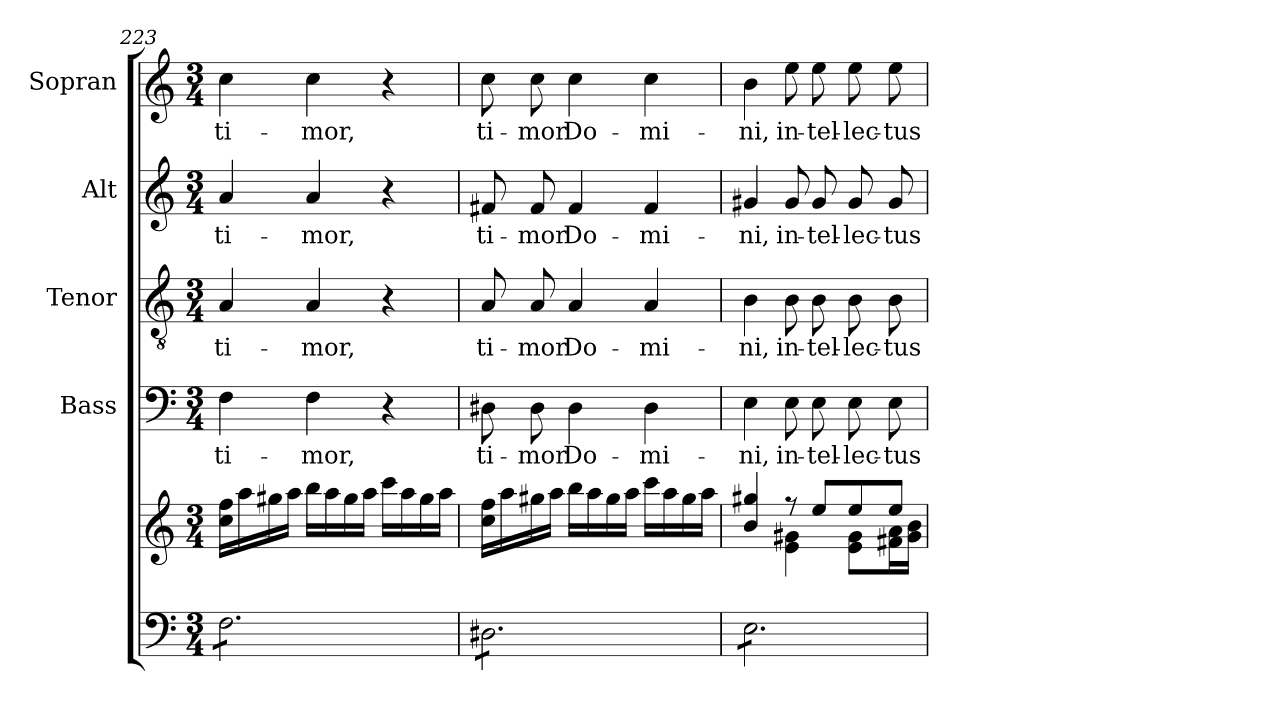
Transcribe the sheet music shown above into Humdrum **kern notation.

**kern	**kern	**kern	**text	**kern	**text	**kern	**text	**kern	**text
*part5	*part5	*part4	*part4	*part3	*part3	*part2	*part2	*part1	*part1
*staff6	*staff5	*staff4	*staff4	*staff3	*staff3	*staff2	*staff2	*staff1	*staff1
*	*	*I"Bass	*	*I"Tenor	*	*I"Alt	*	*I"Sopran	*
*	*	*I'B.	*	*I'T.	*	*I'A.	*	*I'S.	*
!!LO:LB:g=z
*clefF4	*clefG2	*clefF4	*	*clefGv2	*	*clefG2	*	*clefG2	*
*k[]	*k[]	*k[]	*	*k[]	*	*k[]	*	*k[]	*
*C:	*C:	*C:	*	*C:	*	*C:	*	*C:	*
*M3/4	*M3/4	*M3/4	*	*M3/4	*	*M3/4	*	*M3/4	*
=223	=223	=223	=223	=223	=223	=223	=223	=223	=223
!	!	!	!LO:LY:b	!	!LO:LY:b	!	!LO:LY:b	!	!LO:LY:b
*tremolo	*	*	*	*	*	*	*	*	*
8F\L	16cc\ 16ff\LL	4F\	ti-	4A/	ti-	4a/	ti-	4cc\	ti-
.	16aa\	.	.	.	.	.	.	.	.
8F\	16gg#X\	.	.	.	.	.	.	.	.
.	16aa\JJ	.	.	.	.	.	.	.	.
!	!	!	!LO:LY:b	!	!LO:LY:b	!	!LO:LY:b	!	!LO:LY:b
8F\	16bb\LL	4F\	-mor,	4A/	-mor,	4a/	-mor,	4cc\	-mor,
.	16aa\	.	.	.	.	.	.	.	.
8F\	16gg#\	.	.	.	.	.	.	.	.
.	16aa\JJ	.	.	.	.	.	.	.	.
8F\	16ccc\LL	4r	.	4r	.	4r	.	4r	.
.	16aa\	.	.	.	.	.	.	.	.
8F\J	16gg#\	.	.	.	.	.	.	.	.
.	16aa\JJ	.	.	.	.	.	.	.	.
=224	=224	=224	=224	=224	=224	=224	=224	=224	=224
!	!	!	!LO:LY:b	!	!LO:LY:b	!	!LO:LY:b	!	!LO:LY:b
8D#X\L	16cc\ 16ff\LL	8D#X\	ti-	8A/	ti-	8f#X/	ti-	8cc\	ti-
.	16aa\	.	.	.	.	.	.	.	.
!	!	!	!LO:LY:b	!	!LO:LY:b	!	!LO:LY:b	!	!LO:LY:b
8D#X\	16gg#X\	8D#\	-mor	8A/	-mor	8f#/	-mor	8cc\	-mor
.	16aa\JJ	.	.	.	.	.	.	.	.
!	!	!	!LO:LY:b	!	!LO:LY:b	!	!LO:LY:b	!	!LO:LY:b
8D#X\	16bb\LL	4D#\	Do-	4A/	Do-	4f#/	Do-	4cc\	Do-
.	16aa\	.	.	.	.	.	.	.	.
8D#X\	16gg#\	.	.	.	.	.	.	.	.
.	16aa\JJ	.	.	.	.	.	.	.	.
!	!	!	!LO:LY:b	!	!LO:LY:b	!	!LO:LY:b	!	!LO:LY:b
8D#X\	16ccc\LL	4D#\	-mi-	4A/	-mi-	4f#/	-mi-	4cc\	-mi-
.	16aa\	.	.	.	.	.	.	.	.
8D#X\J	16gg#\	.	.	.	.	.	.	.	.
.	16aa\JJ	.	.	.	.	.	.	.	.
=225	=225	=225	=225	=225	=225	=225	=225	=225	=225
*	*^	*	*	*	*	*	*	*	*
!	!	!	!	!LO:LY:b	!	!LO:LY:b	!	!LO:LY:b	!	!LO:LY:b
8E\L	4b/ 4gg#X/	4ryy	4E\	-ni,	4B\	-ni,	4g#X/	-ni,	4b\	-ni,
8E\	.	.	.	.	.	.	.	.	.	.
!	!	!	!	!LO:LY:b	!	!LO:LY:b	!	!LO:LY:b	!	!LO:LY:b
8E\	8ree	4e\ 4g#X\	8E\	in-	8B\	in-	8g#/	in-	8ee\	in-
!	!	!	!	!LO:LY:b	!	!LO:LY:b	!	!LO:LY:b	!	!LO:LY:b
8E\	8ee/L	.	8E\	-tel-	8B\	-tel-	8g#/	-tel-	8ee\	-tel-
!	!	!	!	!LO:LY:b	!	!LO:LY:b	!	!LO:LY:b	!	!LO:LY:b
8E\	8ee/	8e\ 8g#\L	8E\	-lec-	8B\	-lec-	8g#/	-lec-	8ee\	-lec-
!	!	!	!	!LO:LY:b	!	!LO:LY:b	!	!LO:LY:b	!	!LO:LY:b
8E\J	8ee/J	16f#X\ 16a\L	8E\	-tus	8B\	-tus	8g#/	-tus	8ee\	-tus
*Xtremolo	*	*	*	*	*	*	*	*	*	*
.	.	16g#\ 16b\JJ	.	.	.	.	.	.	.	.
*	*v	*v	*	*	*	*	*	*	*	*
=	=	=	=	=	=	=	=	=	=
*-	*-	*-	*-	*-	*-	*-	*-	*-	*-
